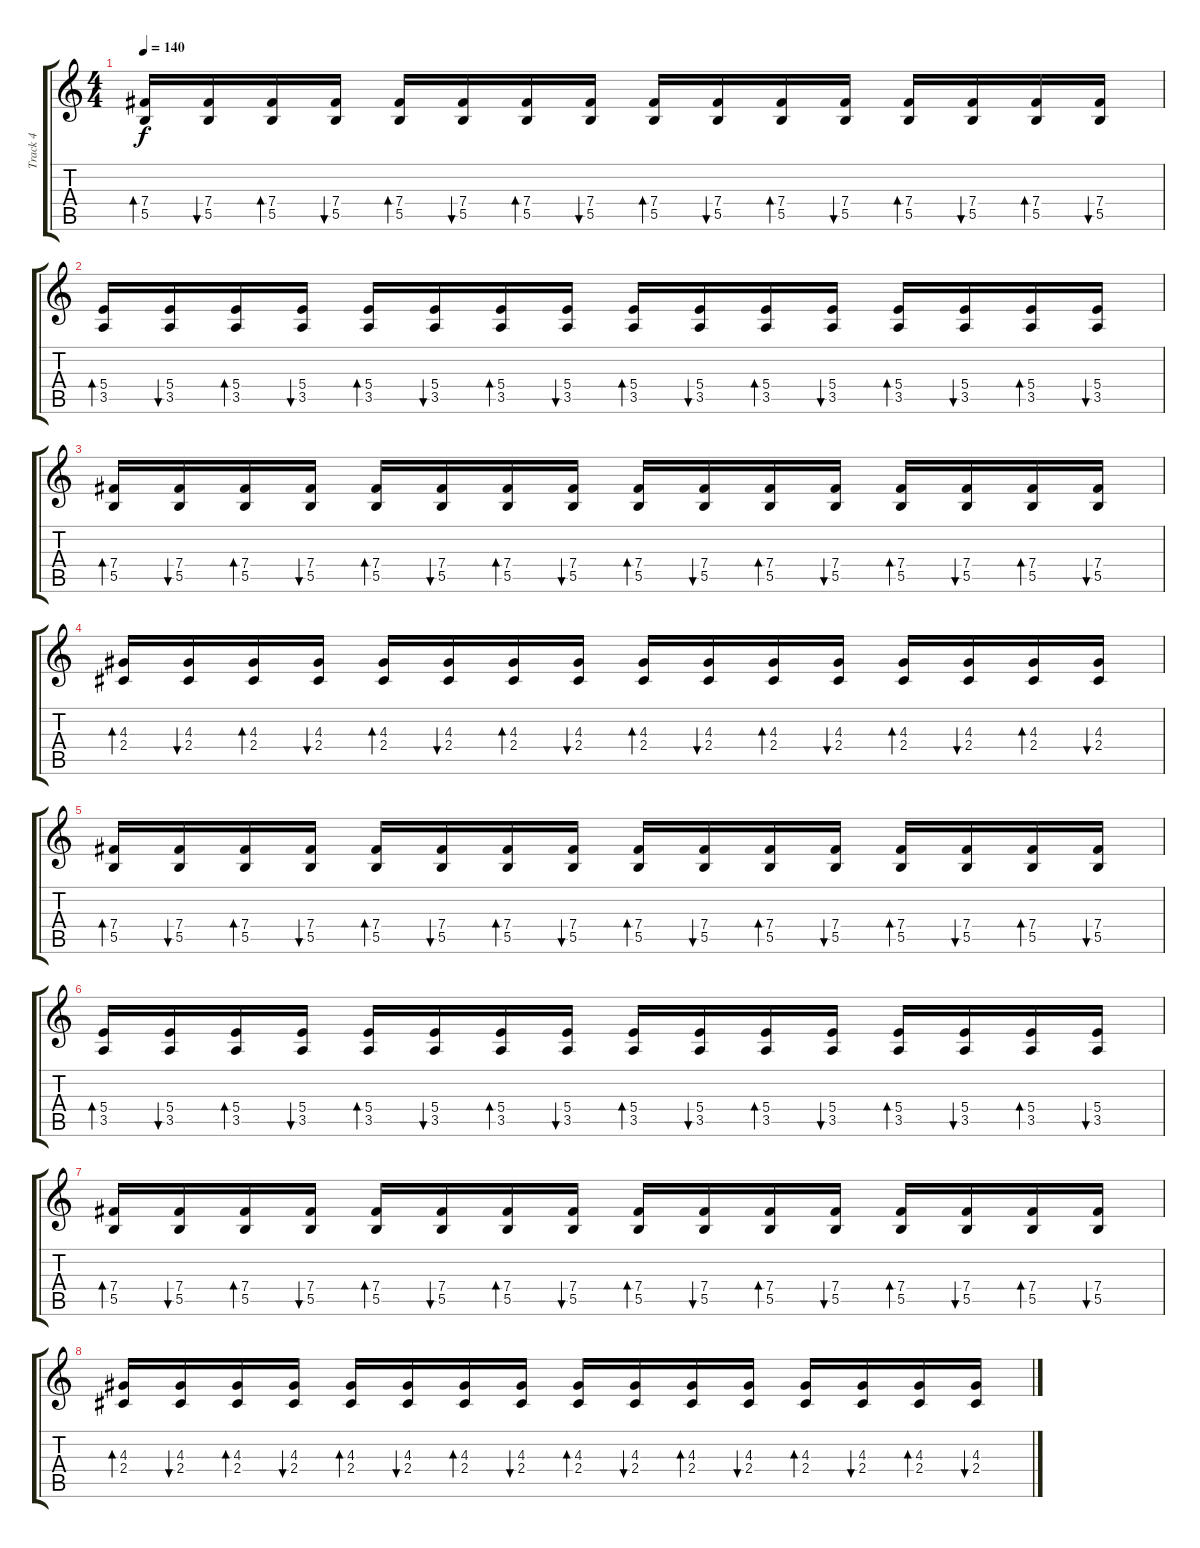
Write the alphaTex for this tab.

\track ("Track 4" "Track 4") {instrument electricguitarjazz}
\staff {score tabs}
\tuning (Db4 Ab3 E3 B2 Gb2 Db2) {hide}
\ts (4 4)
\tempo 140
\clef g2
\ks c
(7.4 5.5).16{bd 120 dy f} (7.4 5.5).16{bu 120} (7.4 5.5).16{bd 120} (7.4 5.5).16{bu 120} (7.4 5.5).16{bd 120} (7.4 5.5).16{bu 120} (7.4 5.5).16{bd 120} (7.4 5.5).16{bu 120} (7.4 5.5).16{bd 120} (7.4 5.5).16{bu 120} (7.4 5.5).16{bd 120} (7.4 5.5).16{bu 120} (7.4 5.5).16{bd 120} (7.4 5.5).16{bu 120} (7.4 5.5).16{bd 120} (7.4 5.5).16{bu 120} |
(5.4 3.5).16{bd 120} (5.4 3.5).16{bu 120} (5.4 3.5).16{bd 120} (5.4 3.5).16{bu 120} (5.4 3.5).16{bd 120} (5.4 3.5).16{bu 120} (5.4 3.5).16{bd 120} (5.4 3.5).16{bu 120} (5.4 3.5).16{bd 120} (5.4 3.5).16{bu 120} (5.4 3.5).16{bd 120} (5.4 3.5).16{bu 120} (5.4 3.5).16{bd 120} (5.4 3.5).16{bu 120} (5.4 3.5).16{bd 120} (5.4 3.5).16{bu 120} |
(7.4 5.5).16{bd 120} (7.4 5.5).16{bu 120} (7.4 5.5).16{bd 120} (7.4 5.5).16{bu 120} (7.4 5.5).16{bd 120} (7.4 5.5).16{bu 120} (7.4 5.5).16{bd 120} (7.4 5.5).16{bu 120} (7.4 5.5).16{bd 120} (7.4 5.5).16{bu 120} (7.4 5.5).16{bd 120} (7.4 5.5).16{bu 120} (7.4 5.5).16{bd 120} (7.4 5.5).16{bu 120} (7.4 5.5).16{bd 120} (7.4 5.5).16{bu 120} |
(4.3 2.4).16{bd 120} (4.3 2.4).16{bu 120} (4.3 2.4).16{bd 120} (4.3 2.4).16{bu 120} (4.3 2.4).16{bd 120} (4.3 2.4).16{bu 120} (4.3 2.4).16{bd 120} (4.3 2.4).16{bu 120} (4.3 2.4).16{bd 120} (4.3 2.4).16{bu 120} (4.3 2.4).16{bd 120} (4.3 2.4).16{bu 120} (4.3 2.4).16{bd 120} (4.3 2.4).16{bu 120} (4.3 2.4).16{bd 120} (4.3 2.4).16{bu 120} |
(7.4 5.5).16{bd 120} (7.4 5.5).16{bu 120} (7.4 5.5).16{bd 120} (7.4 5.5).16{bu 120} (7.4 5.5).16{bd 120} (7.4 5.5).16{bu 120} (7.4 5.5).16{bd 120} (7.4 5.5).16{bu 120} (7.4 5.5).16{bd 120} (7.4 5.5).16{bu 120} (7.4 5.5).16{bd 120} (7.4 5.5).16{bu 120} (7.4 5.5).16{bd 120} (7.4 5.5).16{bu 120} (7.4 5.5).16{bd 120} (7.4 5.5).16{bu 120} |
(5.4 3.5).16{bd 120} (5.4 3.5).16{bu 120} (5.4 3.5).16{bd 120} (5.4 3.5).16{bu 120} (5.4 3.5).16{bd 120} (5.4 3.5).16{bu 120} (5.4 3.5).16{bd 120} (5.4 3.5).16{bu 120} (5.4 3.5).16{bd 120} (5.4 3.5).16{bu 120} (5.4 3.5).16{bd 120} (5.4 3.5).16{bu 120} (5.4 3.5).16{bd 120} (5.4 3.5).16{bu 120} (5.4 3.5).16{bd 120} (5.4 3.5).16{bu 120} |
(7.4 5.5).16{bd 120} (7.4 5.5).16{bu 120} (7.4 5.5).16{bd 120} (7.4 5.5).16{bu 120} (7.4 5.5).16{bd 120} (7.4 5.5).16{bu 120} (7.4 5.5).16{bd 120} (7.4 5.5).16{bu 120} (7.4 5.5).16{bd 120} (7.4 5.5).16{bu 120} (7.4 5.5).16{bd 120} (7.4 5.5).16{bu 120} (7.4 5.5).16{bd 120} (7.4 5.5).16{bu 120} (7.4 5.5).16{bd 120} (7.4 5.5).16{bu 120} |
(4.3 2.4).16{bd 120} (4.3 2.4).16{bu 120} (4.3 2.4).16{bd 120} (4.3 2.4).16{bu 120} (4.3 2.4).16{bd 120} (4.3 2.4).16{bu 120} (4.3 2.4).16{bd 120} (4.3 2.4).16{bu 120} (4.3 2.4).16{bd 120} (4.3 2.4).16{bu 120} (4.3 2.4).16{bd 120} (4.3 2.4).16{bu 120} (4.3 2.4).16{bd 120} (4.3 2.4).16{bu 120} (4.3 2.4).16{bd 120} (4.3 2.4).16{bu 120}
